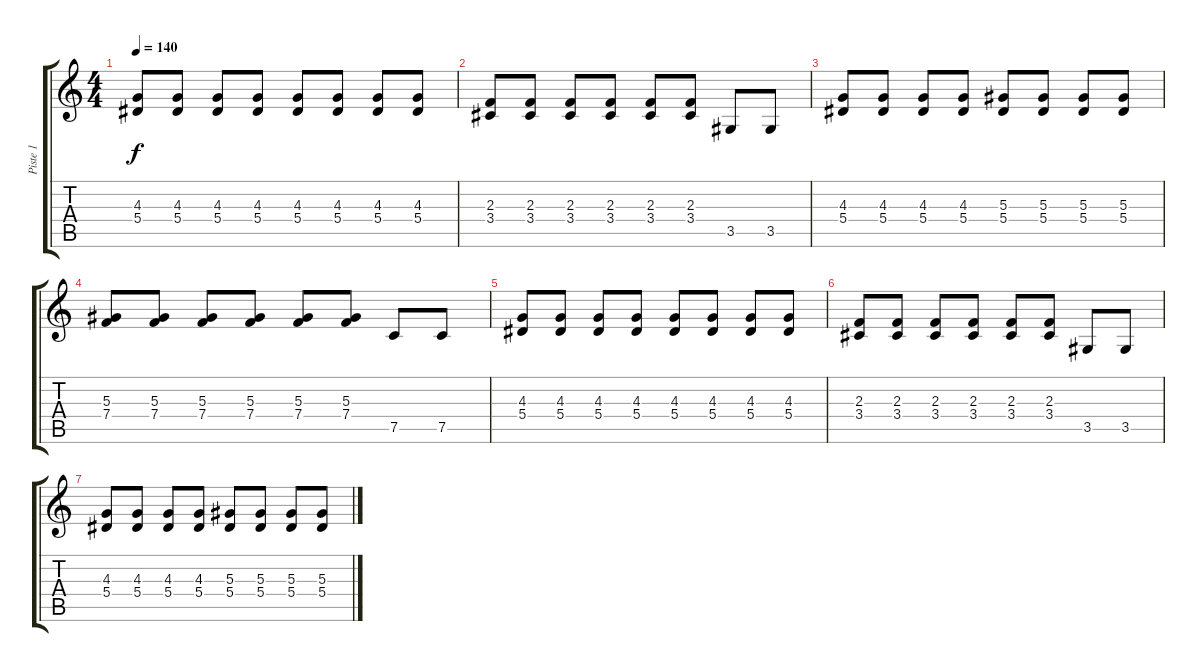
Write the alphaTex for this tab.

\track ("Piste 1" "Piste 1") {instrument distortionguitar}
\staff {score tabs}
\tuning (C4 G3 Eb3 Bb2 F2 C2) {hide}
\ts (4 4)
\tempo 140
\clef g2
\ks c
(4.3 5.4).8{dy f} (4.3 5.4).8 (4.3 5.4).8 (4.3 5.4).8 (4.3 5.4).8 (4.3 5.4).8 (4.3 5.4).8 (4.3 5.4).8 |
(2.3 3.4).8 (2.3 3.4).8 (2.3 3.4).8 (2.3 3.4).8 (2.3 3.4).8 (2.3 3.4).8 3.5.8 3.5.8 |
(4.3 5.4).8 (4.3 5.4).8 (4.3 5.4).8 (4.3 5.4).8 (5.3 5.4).8 (5.3 5.4).8 (5.3 5.4).8 (5.3 5.4).8 |
(5.3 7.4).8 (5.3 7.4).8 (5.3 7.4).8 (5.3 7.4).8 (5.3 7.4).8 (5.3 7.4).8 7.5.8 7.5.8 |
(4.3 5.4).8 (4.3 5.4).8 (4.3 5.4).8 (4.3 5.4).8 (4.3 5.4).8 (4.3 5.4).8 (4.3 5.4).8 (4.3 5.4).8 |
(2.3 3.4).8 (2.3 3.4).8 (2.3 3.4).8 (2.3 3.4).8 (2.3 3.4).8 (2.3 3.4).8 3.5.8 3.5.8 |
(4.3 5.4).8 (4.3 5.4).8 (4.3 5.4).8 (4.3 5.4).8 (5.3 5.4).8 (5.3 5.4).8 (5.3 5.4).8 (5.3 5.4).8
